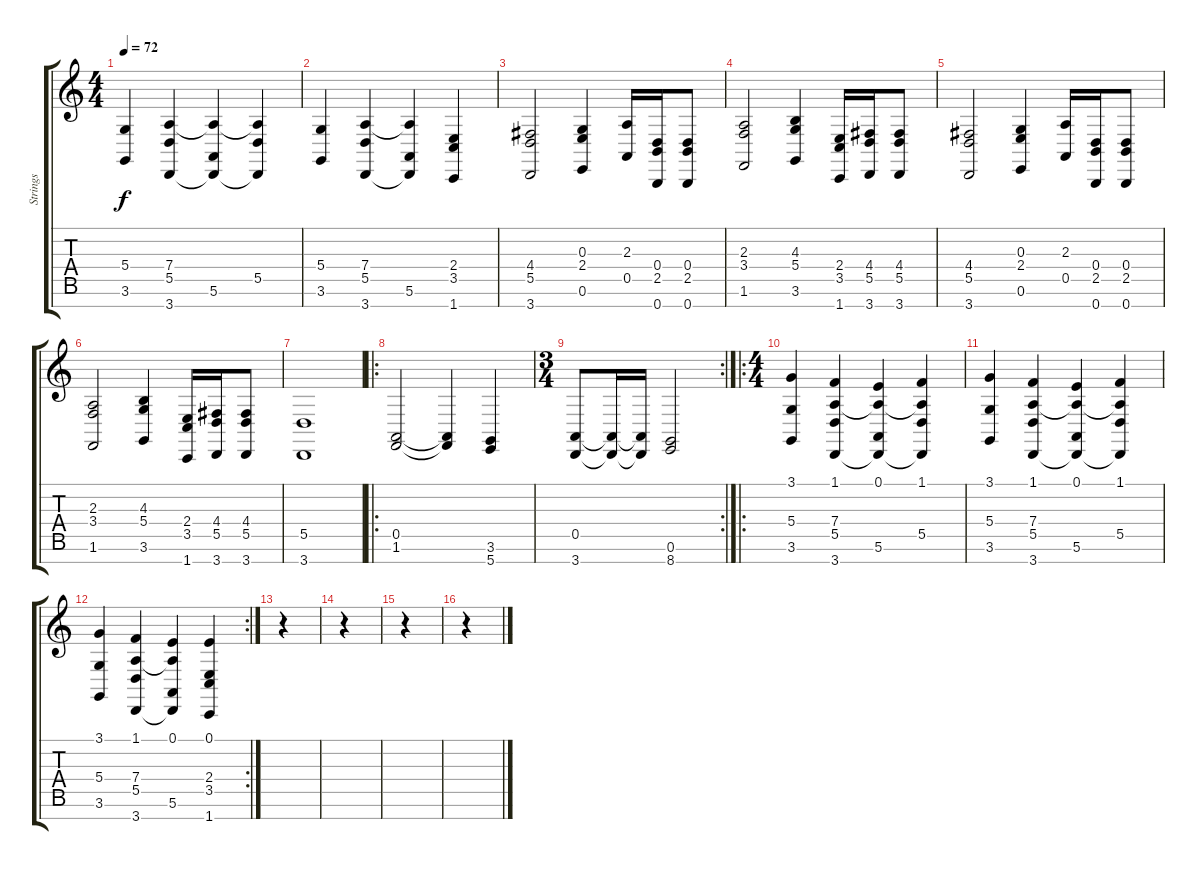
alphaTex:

\track ("Strings" "Strings") {instrument stringensemble1}
\staff {score tabs}
\tuning (E4 B3 G3 D3 A2 E2 B1) {hide}
\ts (4 4)
\tempo 72
\clef g2
\ks c
(5.4 3.6).4{dy f} (7.4 5.5 3.7).4 (7.4{t} 5.6 3.7{t}).4 (7.4{t} 5.5 3.7{t}).4 |
(5.4 3.6).4 (7.4 5.5 3.7).4 (7.4{t} 5.6 3.7{t}).4 (2.4 3.5 1.7).4 |
(4.4 5.5 3.7).2 (0.3 2.4 0.6).4 (2.3 0.5).16 (0.4 2.5 0.7).16 (0.4 2.5 0.7).8 |
(2.3 3.4 1.6).2 (4.3 5.4 3.6).4 (2.4 3.5 1.7).16 (4.4 5.5 3.7).16 (4.4 5.5 3.7).8 |
(4.4 5.5 3.7).2 (0.3 2.4 0.6).4 (2.3 0.5).16 (0.4 2.5 0.7).16 (0.4 2.5 0.7).8 |
(2.3 3.4 1.6).2 (4.3 5.4 3.6).4 (2.4 3.5 1.7).16 (4.4 5.5 3.7).16 (4.4 5.5 3.7).8 |
(5.5 3.7).1 |
\ro
(0.5 1.6).2 (0.5{t} 1.6{t}).4 (3.6 5.7).4 |
\rc 2
\ts (3 4)
(0.5 3.7).8 (0.5{t} 3.7{t}).16 (0.5{t} 3.7{t}).16 (0.6 8.7).2 |
\ro
\ts (4 4)
(3.1 5.4 3.6).4{instrument stringensemble2} (1.1 7.4 5.5 3.7).4 (0.1 7.4{t} 5.6 3.7{t}).4 (1.1 7.4{t} 5.5 3.7{t}).4 |
(3.1 5.4 3.6).4 (1.1 7.4 5.5 3.7).4 (0.1 7.4{t} 5.6 3.7{t}).4 (1.1 7.4{t} 5.5 3.7{t}).4 |
\rc 2
(3.1 5.4 3.6).4 (1.1 7.4 5.5 3.7).4 (0.1 7.4{t} 5.6 3.7{t}).4 (0.1 2.4 3.5 1.7).4 |
r.4 |
r.4 |
r.4 |
r.4
